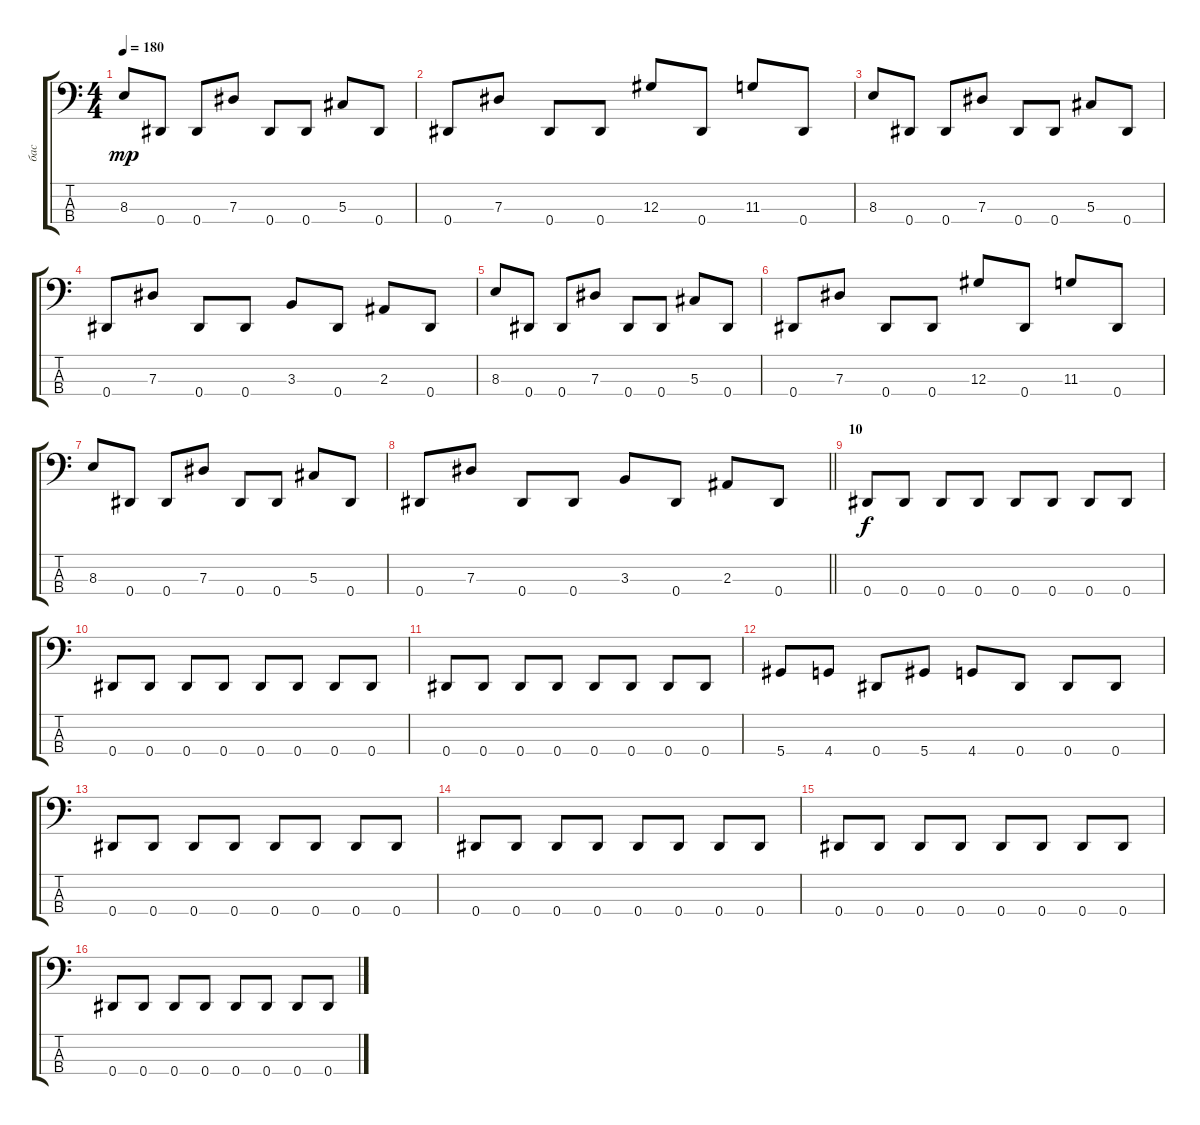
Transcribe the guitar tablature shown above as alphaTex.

\track ("бас" "бас") {instrument electricbassfinger}
\staff {score tabs}
\tuning (Gb2 Db2 Ab1 Eb1) {hide}
\ts (4 4)
\tempo 180
\clef f4
\ks c
8.3.8{dy mp} 0.4.8 0.4.8 7.3.8 0.4.8 0.4.8 5.3.8 0.4.8 |
0.4.8 7.3.8 0.4.8 0.4.8 12.3.8 0.4.8 11.3.8 0.4.8 |
8.3.8 0.4.8 0.4.8 7.3.8 0.4.8 0.4.8 5.3.8 0.4.8 |
0.4.8 7.3.8 0.4.8 0.4.8 3.3.8 0.4.8 2.3.8 0.4.8 |
8.3.8 0.4.8 0.4.8 7.3.8 0.4.8 0.4.8 5.3.8 0.4.8 |
0.4.8 7.3.8 0.4.8 0.4.8 12.3.8 0.4.8 11.3.8 0.4.8 |
8.3.8 0.4.8 0.4.8 7.3.8 0.4.8 0.4.8 5.3.8 0.4.8 |
\barLineRight lightlight
0.4.8 7.3.8 0.4.8 0.4.8 3.3.8 0.4.8 2.3.8 0.4.8 |
\section ("" "10")
0.4.8{dy f} 0.4.8 0.4.8 0.4.8 0.4.8 0.4.8 0.4.8 0.4.8 |
0.4.8 0.4.8 0.4.8 0.4.8 0.4.8 0.4.8 0.4.8 0.4.8 |
0.4.8 0.4.8 0.4.8 0.4.8 0.4.8 0.4.8 0.4.8 0.4.8 |
5.4.8 4.4.8 0.4.8 5.4.8 4.4.8 0.4.8 0.4.8 0.4.8 |
0.4.8 0.4.8 0.4.8 0.4.8 0.4.8 0.4.8 0.4.8 0.4.8 |
0.4.8 0.4.8 0.4.8 0.4.8 0.4.8 0.4.8 0.4.8 0.4.8 |
0.4.8 0.4.8 0.4.8 0.4.8 0.4.8 0.4.8 0.4.8 0.4.8 |
0.4.8 0.4.8 0.4.8 0.4.8 0.4.8 0.4.8 0.4.8 0.4.8
